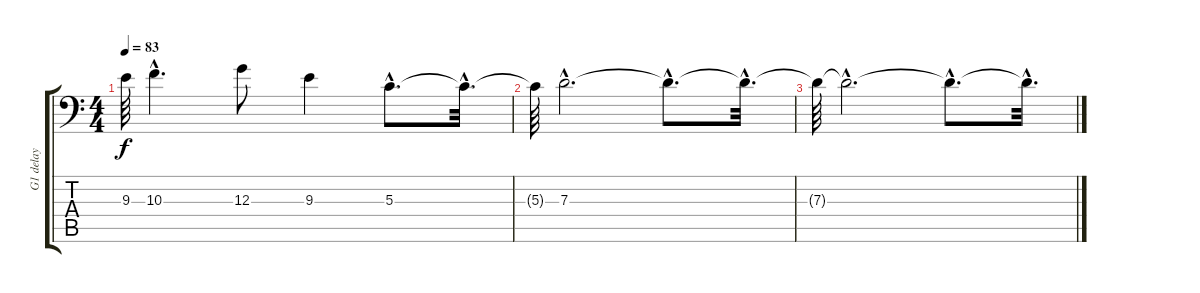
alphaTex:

\track ("G1 delay" "G1 delay") {instrument electricguitarclean}
\staff {score tabs}
\tuning (E3 B2 G2 D2 A1 E1) {hide}
\ts (4 4)
\tempo 83
\clef f4
\ks c
9.3{t}.64{dy f} 10.3{hac}.4{d} 12.3.8 9.3.4 5.3{hac}.8{d} 5.3{hac t}.32{d} |
5.3{t}.64 7.3{hac}.2{d} 7.3{hac t}.8{d} 7.3{hac t}.32{d} |
7.3{t}.64 7.3{hac t}.2{d} 7.3{hac t}.8{d} 7.3{hac t}.32{d}
